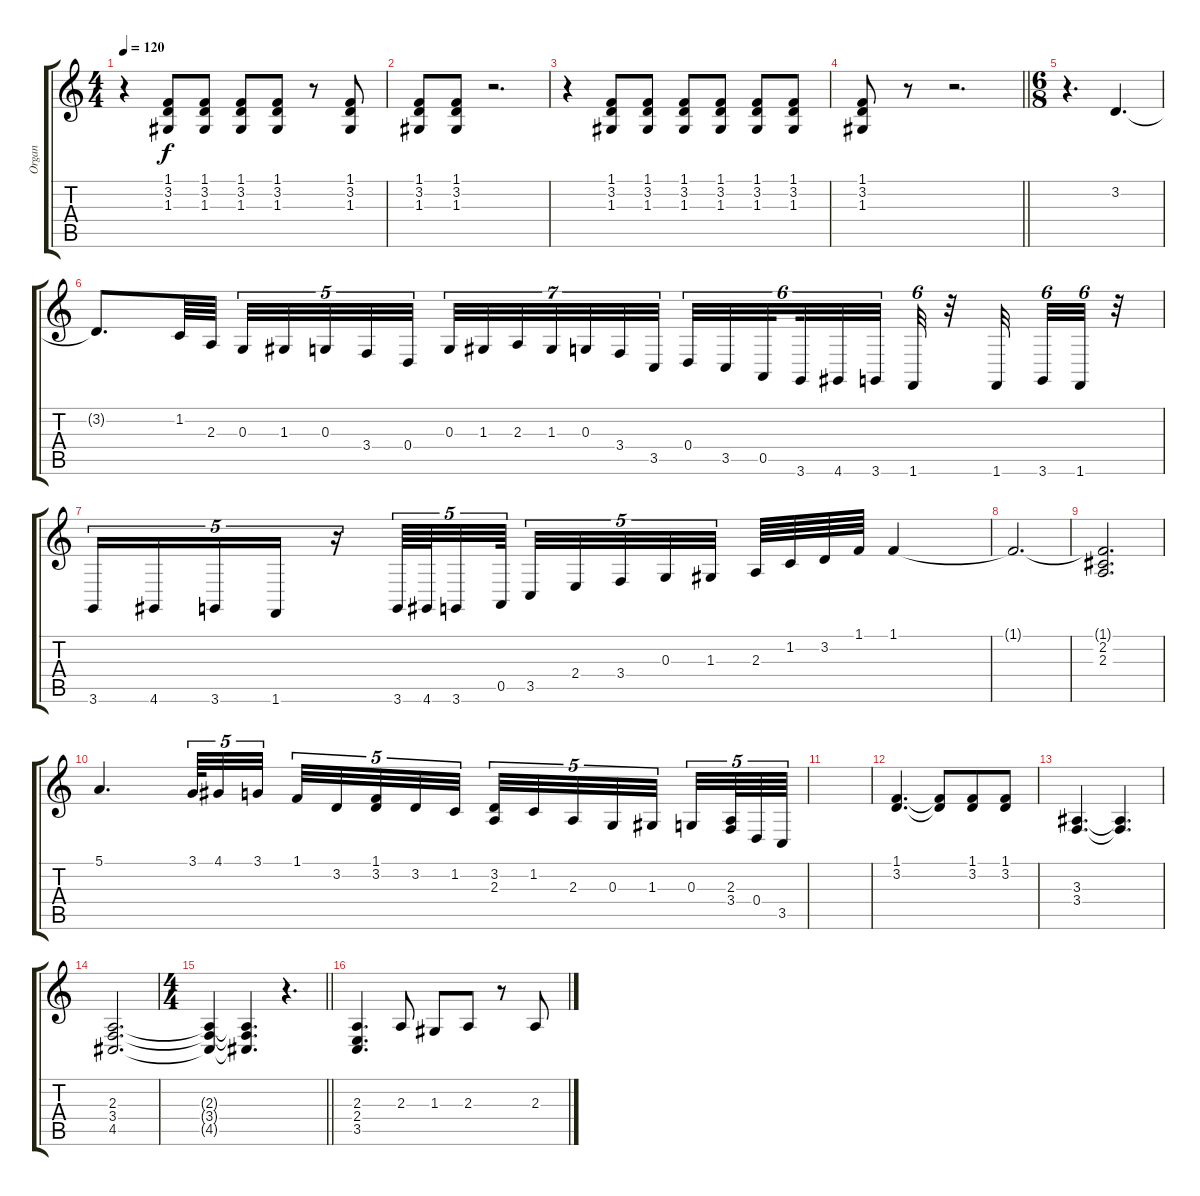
\track ("Organ" "Organ") {instrument drawbarorgan}
\staff {score tabs}
\tuning (E4 B3 G3 D3 A2 E2) {hide}
\ts (4 4)
\tempo 120
\clef g2
\ks c
r.4{dy f} (1.1 3.2 1.3).8 (1.1 3.2 1.3).8 (1.1 3.2 1.3).8 (1.1 3.2 1.3).8 r.8 (1.1 3.2 1.3).8 |
(1.1 3.2 1.3).8 (1.1 3.2 1.3).8 r.2{d} |
r.4 (1.1 3.2 1.3).8 (1.1 3.2 1.3).8 (1.1 3.2 1.3).8 (1.1 3.2 1.3).8 (1.1 3.2 1.3).8 (1.1 3.2 1.3).8 |
\barLineRight lightlight
(1.1 3.2 1.3).8 r.8 r.2{d} |
\ts (6 8)
r.4{d} 3.2.4{d} |
3.2{t}.8{d} 1.2.64 2.3.64{beam splitsecondary} 0.3.32{tu (5 4)} 1.3.32{tu (5 4)} 0.3.32{tu (5 4)} 3.4.32{tu (5 4)} 0.4.32{tu (5 4) beam splitsecondary} 0.3.32{tu (7 4)} 1.3.32{tu (7 4)} 2.3.32{tu (7 4)} 1.3.32{tu (7 4)} 0.3.32{tu (7 4)} 3.4.32{tu (7 4)} 3.5.32{tu (7 4) beam splitsecondary} 0.4.32{tu (6 4)} 3.5.32{tu (6 4)} 0.5.32{tu (6 4) beam splitsecondary} 3.6.32{tu (6 4)} 4.6.32{tu (6 4)} 3.6.32{tu (6 4) beam splitsecondary} 1.6.32{tu (6 4)} r.32 1.6.32{beam splitsecondary} 3.6.32{tu (6 4)} 1.6.32{tu (6 4)} r.32 |
3.6.16{tu (5 4)} 4.6.16{tu (5 4)} 3.6.16{tu (5 4)} 1.6.16{tu (5 4)} r.16{tu (5 4)} 3.6.64{tu (5 4)} 4.6.64{tu (5 4)} 3.6.32{tu (5 4)} 0.5.64{tu (5 4) beam splitsecondary} 3.5.32{tu (5 4)} 2.4.32{tu (5 4)} 3.4.32{tu (5 4)} 0.3.32{tu (5 4)} 1.3.32{tu (5 4) beam splitsecondary} 2.3.64 1.2.64 3.2.64 1.1.64 1.1.4 |
1.1{t}.2{d} |
(1.1{t} 2.2 2.3).2{d} |
5.1.4{d} 3.1.64{tu (5 4)} 4.1.32{tu (5 4)} 3.1.32{tu (5 4) beam splitsecondary} 1.1.32{tu (5 4)} 3.2.32{tu (5 4)} (1.1 3.2).32{tu (5 4)} 3.2.32{tu (5 4)} 1.2.32{tu (5 4) beam splitsecondary} (3.2 2.3).32{tu (5 4)} 1.2.32{tu (5 4)} 2.3.32{tu (5 4)} 0.3.32{tu (5 4)} 1.3.32{tu (5 4) beam splitsecondary} 0.3.32{tu (5 4)} (2.3 3.4).64{tu (5 4)} 0.4.64{tu (5 4)} 3.5.64{tu (5 4)} |
|
(1.1 3.2).4{d} (1.1{t} 3.2{t}).8 (1.1 3.2).8 (1.1 3.2).8 |
(3.3 3.4).4{d} (3.3{t} 3.4{t}).4{d} |
(2.3 3.4 4.5).2{d} |
\ts (4 4)
\barLineRight lightlight
(2.3{t} 3.4{t} 4.5{t}).4 (2.3{t} 3.4{t} 4.5{t}).4{d} r.4{d} |
(2.3 2.4 3.5).4{d} 2.3.8 1.3.8 2.3.8 r.8 2.3.8
